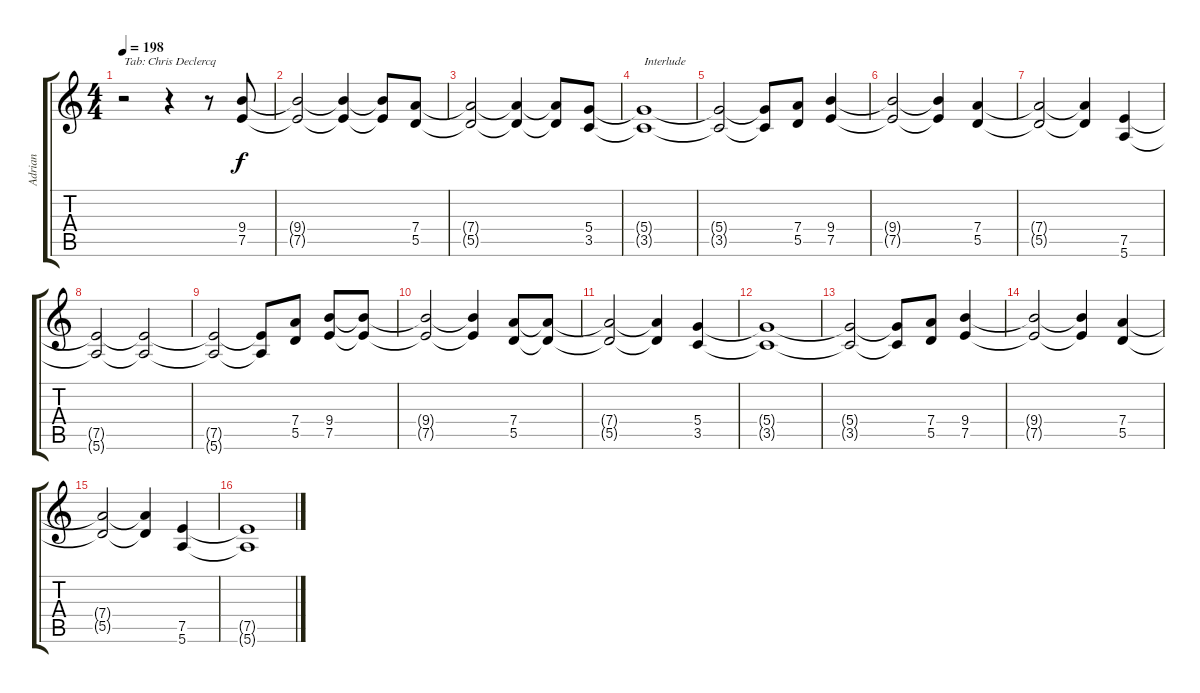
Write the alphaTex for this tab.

\track ("Adrian" "Adrian") {instrument distortionguitar}
\staff {score tabs}
\tuning (E4 B3 G3 D3 A2 E2) {hide}
\ts (4 4)
\tempo 198
\clef g2
\ks c
r.2{txt "Tab: Chris Declercq" dy f instrument distortionguitar} r.4 r.8 (9.4 7.5).8 |
(9.4{t} 7.5{t}).2 (9.4{t} 7.5{t}).4 (9.4{t} 7.5{t}).8 (7.4 5.5).8 |
(7.4{t} 5.5{t}).2 (7.4{t} 5.5{t}).4 (7.4{t} 5.5{t}).8 (5.4 3.5).8 |
(5.4{t} 3.5{t}).1{txt "Interlude"} |
(5.4{t} 3.5{t}).2 (5.4{t} 3.5{t}).8 (7.4 5.5).8 (9.4 7.5).4 |
(9.4{t} 7.5{t}).2 (9.4{t} 7.5{t}).4 (7.4 5.5).4 |
(7.4{t} 5.5{t}).2 (7.4{t} 5.5{t}).4 (7.5 5.6).4 |
(7.5{t} 5.6{t}).2 (7.5{t} 5.6{t}).2 |
(7.5{t} 5.6{t}).2 (7.5{t} 5.6{t}).8 (7.4 5.5).8 (9.4 7.5).8 (9.4{t} 7.5{t}).8 |
(9.4{t} 7.5{t}).2 (9.4{t} 7.5{t}).4 (7.4 5.5).8 (7.4{t} 5.5{t}).8 |
(7.4{t} 5.5{t}).2 (7.4{t} 5.5{t}).4 (5.4 3.5).4 |
(5.4{t} 3.5{t}).1 |
(5.4{t} 3.5{t}).2 (5.4{t} 3.5{t}).8 (7.4 5.5).8 (9.4 7.5).4 |
(9.4{t} 7.5{t}).2 (9.4{t} 7.5{t}).4 (7.4 5.5).4 |
(7.4{t} 5.5{t}).2 (7.4{t} 5.5{t}).4 (7.5 5.6).4 |
(7.5{t} 5.6{t}).1
